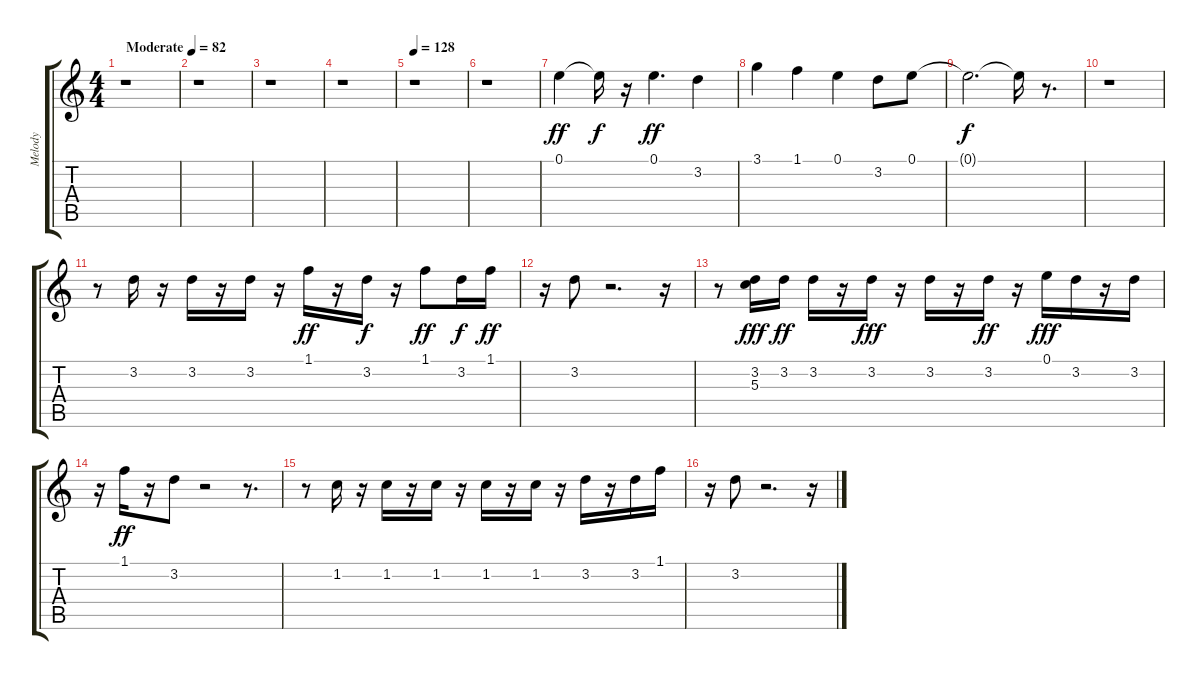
\track ("Melody          | Canned Heat" "Melody    ") {instrument acousticguitarnylon}
\staff {score tabs}
\tuning (E4 B3 G3 D3 A2 E2) {hide}
\ts (4 4)
\tempo (82 "Moderate")
\clef g2
\ks c
r.1{dy ff instrument acousticguitarnylon} |
r.1 |
r.1 |
r.1 |
\tempo 128
r.1 |
r.1 |
0.1.4 0.1{t}.16{dy f} r.16 0.1.4{d dy ff} 3.2.4 |
3.1.4 1.1.4 0.1.4 3.2.8 0.1.8 |
0.1{t}.2{d dy f} 0.1{t}.16 r.8{d} |
r.1 |
r.8 3.2.16 r.16 3.2.16 r.16 3.2.16 r.16 1.1.16{dy ff} r.16 3.2.16{dy f} r.16 1.1.8{dy ff} 3.2.16{dy f} 1.1.16{dy ff} |
r.16 3.2.8 r.2{d} r.16 |
r.8 (3.2 5.3).16{dy fff} 3.2.16{dy ff} 3.2.16 r.16 3.2.16{dy fff} r.16 3.2.16 r.16 3.2.16{dy ff} r.16 0.1.16{dy fff} 3.2.16 r.16 3.2.16 |
r.16 1.1.16{dy ff} r.16 3.2.8 r.2 r.8{d} |
r.8 1.2.16 r.16 1.2.16 r.16 1.2.16 r.16 1.2.16 r.16 1.2.16 r.16 3.2.16 r.16 3.2.16 1.1.16 |
r.16 3.2.8 r.2{d} r.16
